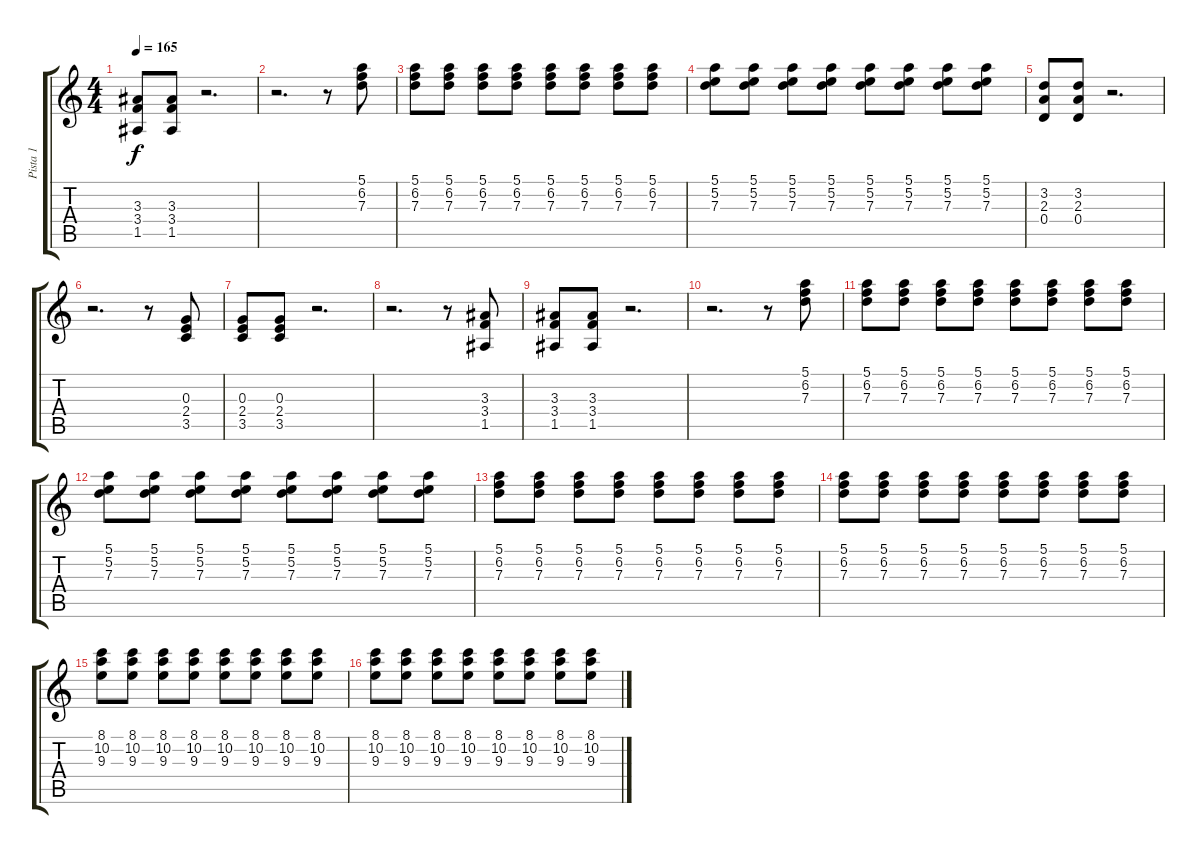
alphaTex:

\track ("Pista 1" "Pista 1") {instrument distortionguitar}
\staff {score tabs}
\tuning (E4 B3 G3 D3 A2 D2) {hide}
\ts (4 4)
\tempo 165
\clef g2
\ks c
(3.3 3.4 1.5).8{dy f} (3.3 3.4 1.5).8 r.2{d} |
r.2{d} r.8 (5.1 6.2 7.3).8{balance 8} |
(5.1 6.2 7.3).8 (5.1 6.2 7.3).8 (5.1 6.2 7.3).8 (5.1 6.2 7.3).8 (5.1 6.2 7.3).8 (5.1 6.2 7.3).8 (5.1 6.2 7.3).8 (5.1 6.2 7.3).8 |
(5.1 5.2 7.3).8 (5.1 5.2 7.3).8 (5.1 5.2 7.3).8 (5.1 5.2 7.3).8 (5.1 5.2 7.3).8 (5.1 5.2 7.3).8 (5.1 5.2 7.3).8 (5.1 5.2 7.3).8 |
(3.2 2.3 0.4).8{volume 10 balance 16} (3.2 2.3 0.4).8 r.2{d} |
r.2{d} r.8 (0.3 2.4 3.5).8 |
(0.3 2.4 3.5).8 (0.3 2.4 3.5).8 r.2{d} |
r.2{d} r.8 (3.3 3.4 1.5).8 |
(3.3 3.4 1.5).8 (3.3 3.4 1.5).8 r.2{d} |
r.2{d} r.8 (5.1 6.2 7.3).8{balance 8} |
(5.1 6.2 7.3).8 (5.1 6.2 7.3).8 (5.1 6.2 7.3).8 (5.1 6.2 7.3).8 (5.1 6.2 7.3).8 (5.1 6.2 7.3).8 (5.1 6.2 7.3).8 (5.1 6.2 7.3).8 |
(5.1 5.2 7.3).8 (5.1 5.2 7.3).8 (5.1 5.2 7.3).8 (5.1 5.2 7.3).8 (5.1 5.2 7.3).8 (5.1 5.2 7.3).8 (5.1 5.2 7.3).8 (5.1 5.2 7.3).8 |
(5.1 6.2 7.3).8 (5.1 6.2 7.3).8 (5.1 6.2 7.3).8 (5.1 6.2 7.3).8 (5.1 6.2 7.3).8 (5.1 6.2 7.3).8 (5.1 6.2 7.3).8 (5.1 6.2 7.3).8 |
(5.1 6.2 7.3).8 (5.1 6.2 7.3).8 (5.1 6.2 7.3).8 (5.1 6.2 7.3).8 (5.1 6.2 7.3).8 (5.1 6.2 7.3).8 (5.1 6.2 7.3).8 (5.1 6.2 7.3).8 |
(8.1 10.2 9.3).8 (8.1 10.2 9.3).8 (8.1 10.2 9.3).8 (8.1 10.2 9.3).8 (8.1 10.2 9.3).8 (8.1 10.2 9.3).8 (8.1 10.2 9.3).8 (8.1 10.2 9.3).8 |
(8.1 10.2 9.3).8 (8.1 10.2 9.3).8 (8.1 10.2 9.3).8 (8.1 10.2 9.3).8 (8.1 10.2 9.3).8 (8.1 10.2 9.3).8 (8.1 10.2 9.3).8 (8.1 10.2 9.3).8
